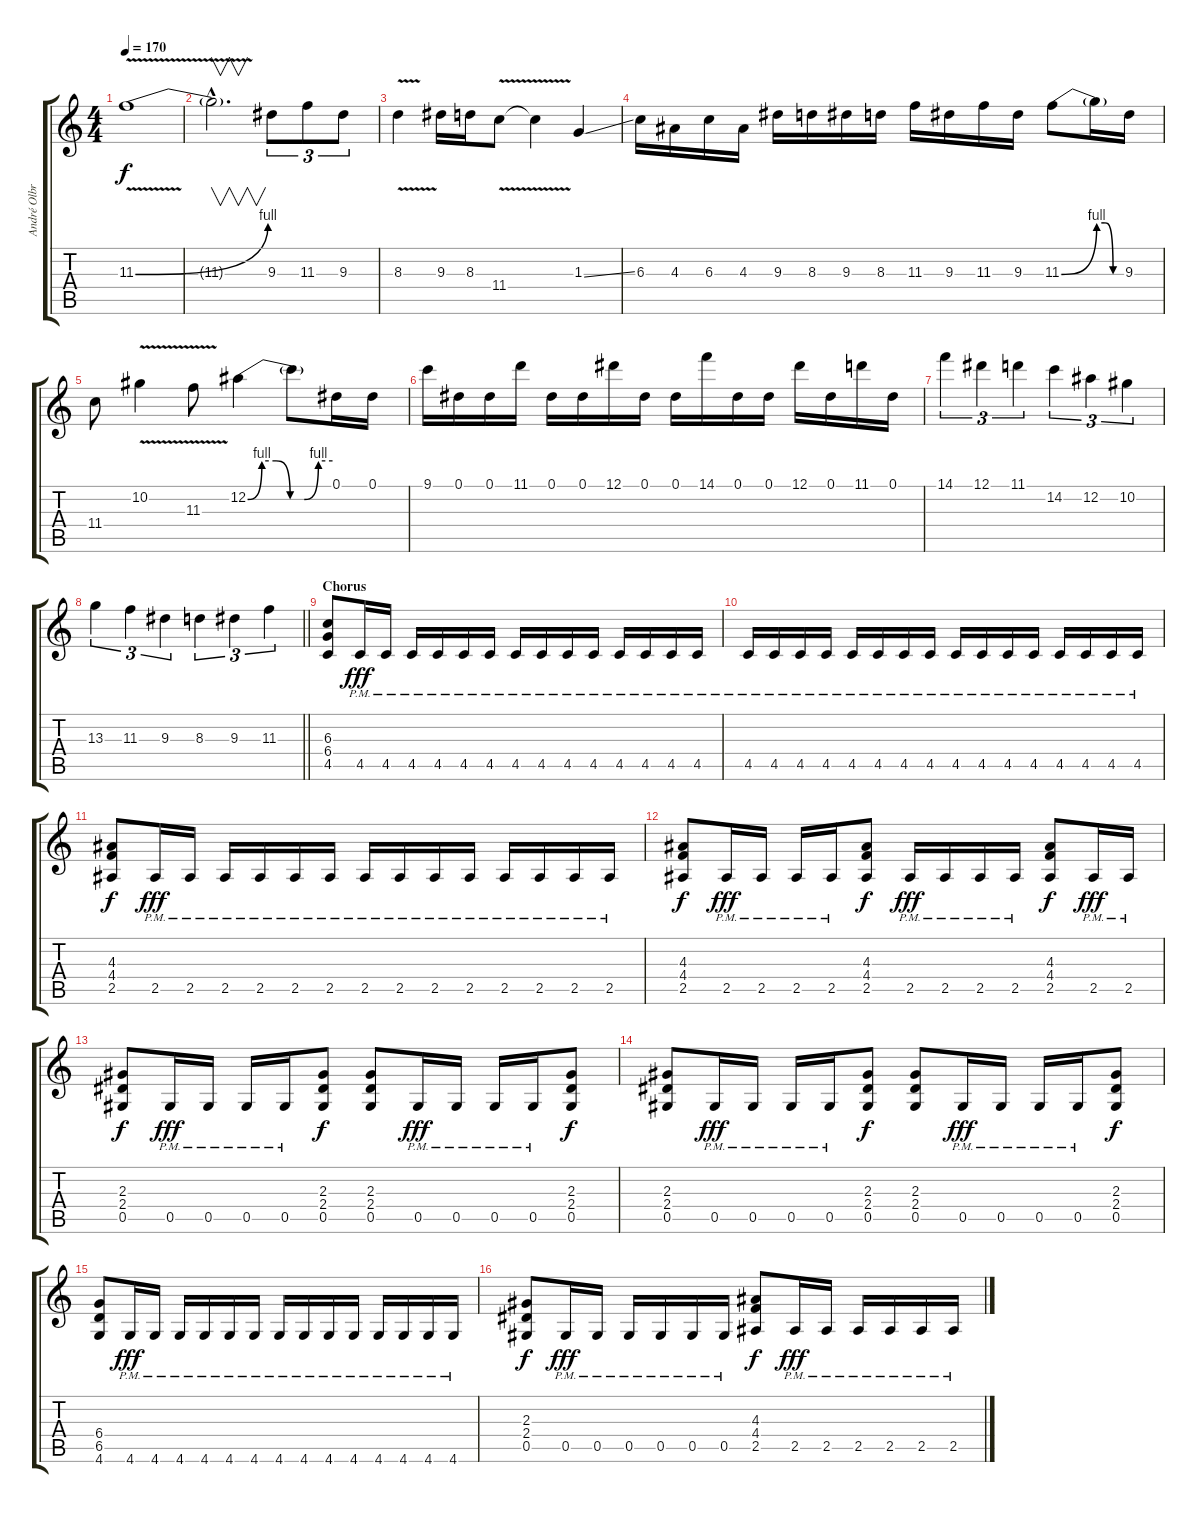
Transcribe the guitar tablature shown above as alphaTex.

\track ("André Olbrich" "André Olbr") {instrument overdrivenguitar}
\staff {score tabs}
\tuning (Eb4 Bb3 Gb3 Db3 Ab2 Eb2) {hide}
\ts (4 4)
\tempo 170
\clef g2
\ks c
11.3{be (bend 0 0 60 4) v}.1{dy f} |
11.3{hac t}.2{v d} 9.3.8{tu (3 2)} 11.3.8{tu (3 2)} 9.3.8{tu (3 2)} |
8.3{v}.4 9.3.16 8.3.16 11.4{v}.8 11.4{t}.4 1.3{ss}.4 |
6.3.16 4.3.16 6.3.16 4.3.16 9.3.16 8.3.16 9.3.16 8.3.16 11.3.16 9.3.16 11.3.16 9.3.16 11.3{be (bend 0 0 60 4)}.8 11.3{be (custom 0 4 20 4 40 0 60 0) t}.16 9.3.16 |
11.4.8 10.2{v}.4 11.3{v}.8 12.2{be (custom 0 0 10 4 20 4 30 0 40 0 50 4 60 4)}.4 12.2{t}.8 0.1.16 0.1.16 |
9.1.16 0.1.16 0.1.16 11.1.16 0.1.16 0.1.16 12.1.16 0.1.16 0.1.16 14.1.16 0.1.16 0.1.16 12.1.16 0.1.16 11.1.16 0.1.16 |
14.1.4{tu (3 2)} 12.1.4{tu (3 2)} 11.1.4{tu (3 2)} 14.2.4{tu (3 2)} 12.2.4{tu (3 2)} 10.2.4{tu (3 2)} |
\barLineRight lightlight
13.3.4{tu (3 2)} 11.3.4{tu (3 2)} 9.3.4{tu (3 2)} 8.3.4{tu (3 2)} 9.3.4{tu (3 2)} 11.3.4{tu (3 2)} |
\section ("" "Chorus")
(6.3 6.4 4.5).8 4.5{pm}.16{dy fff} 4.5{pm}.16 4.5{pm}.16 4.5{pm}.16 4.5{pm}.16 4.5{pm}.16 4.5{pm}.16 4.5{pm}.16 4.5{pm}.16 4.5{pm}.16 4.5{pm}.16 4.5{pm}.16 4.5{pm}.16 4.5{pm}.16 |
4.5{pm}.16 4.5{pm}.16 4.5{pm}.16 4.5{pm}.16 4.5{pm}.16 4.5{pm}.16 4.5{pm}.16 4.5{pm}.16 4.5{pm}.16 4.5{pm}.16 4.5{pm}.16 4.5{pm}.16 4.5{pm}.16 4.5{pm}.16 4.5{pm}.16 4.5{pm}.16 |
(4.3 4.4 2.5).8{dy f} 2.5{pm}.16{dy fff} 2.5{pm}.16 2.5{pm}.16 2.5{pm}.16 2.5{pm}.16 2.5{pm}.16 2.5{pm}.16 2.5{pm}.16 2.5{pm}.16 2.5{pm}.16 2.5{pm}.16 2.5{pm}.16 2.5{pm}.16 2.5{pm}.16 |
(4.3 4.4 2.5).8{dy f} 2.5{pm}.16{dy fff} 2.5{pm}.16 2.5{pm}.16 2.5{pm}.16 (4.3 4.4 2.5).8{dy f} 2.5{pm}.16{dy fff} 2.5{pm}.16 2.5{pm}.16 2.5{pm}.16 (4.3 4.4 2.5).8{dy f} 2.5{pm}.16{dy fff} 2.5{pm}.16 |
(2.3 2.4 0.5).8{dy f} 0.5{pm}.16{dy fff} 0.5{pm}.16 0.5{pm}.16 0.5{pm}.16 (2.3 2.4 0.5).8{dy f} (2.3 2.4 0.5).8 0.5{pm}.16{dy fff} 0.5{pm}.16 0.5{pm}.16 0.5{pm}.16 (2.3 2.4 0.5).8{dy f} |
(2.3 2.4 0.5).8 0.5{pm}.16{dy fff} 0.5{pm}.16 0.5{pm}.16 0.5{pm}.16 (2.3 2.4 0.5).8{dy f} (2.3 2.4 0.5).8 0.5{pm}.16{dy fff} 0.5{pm}.16 0.5{pm}.16 0.5{pm}.16 (2.3 2.4 0.5).8{dy f} |
(6.4 6.5 4.6).8 4.6{pm}.16{dy fff} 4.6{pm}.16 4.6{pm}.16 4.6{pm}.16 4.6{pm}.16 4.6{pm}.16 4.6{pm}.16 4.6{pm}.16 4.6{pm}.16 4.6{pm}.16 4.6{pm}.16 4.6{pm}.16 4.6{pm}.16 4.6{pm}.16 |
(2.3 2.4 0.5).8{dy f} 0.5{pm}.16{dy fff} 0.5{pm}.16 0.5{pm}.16 0.5{pm}.16 0.5{pm}.16 0.5{pm}.16 (4.3 4.4 2.5).8{dy f} 2.5{pm}.16{dy fff} 2.5{pm}.16 2.5{pm}.16 2.5{pm}.16 2.5{pm}.16 2.5{pm}.16
